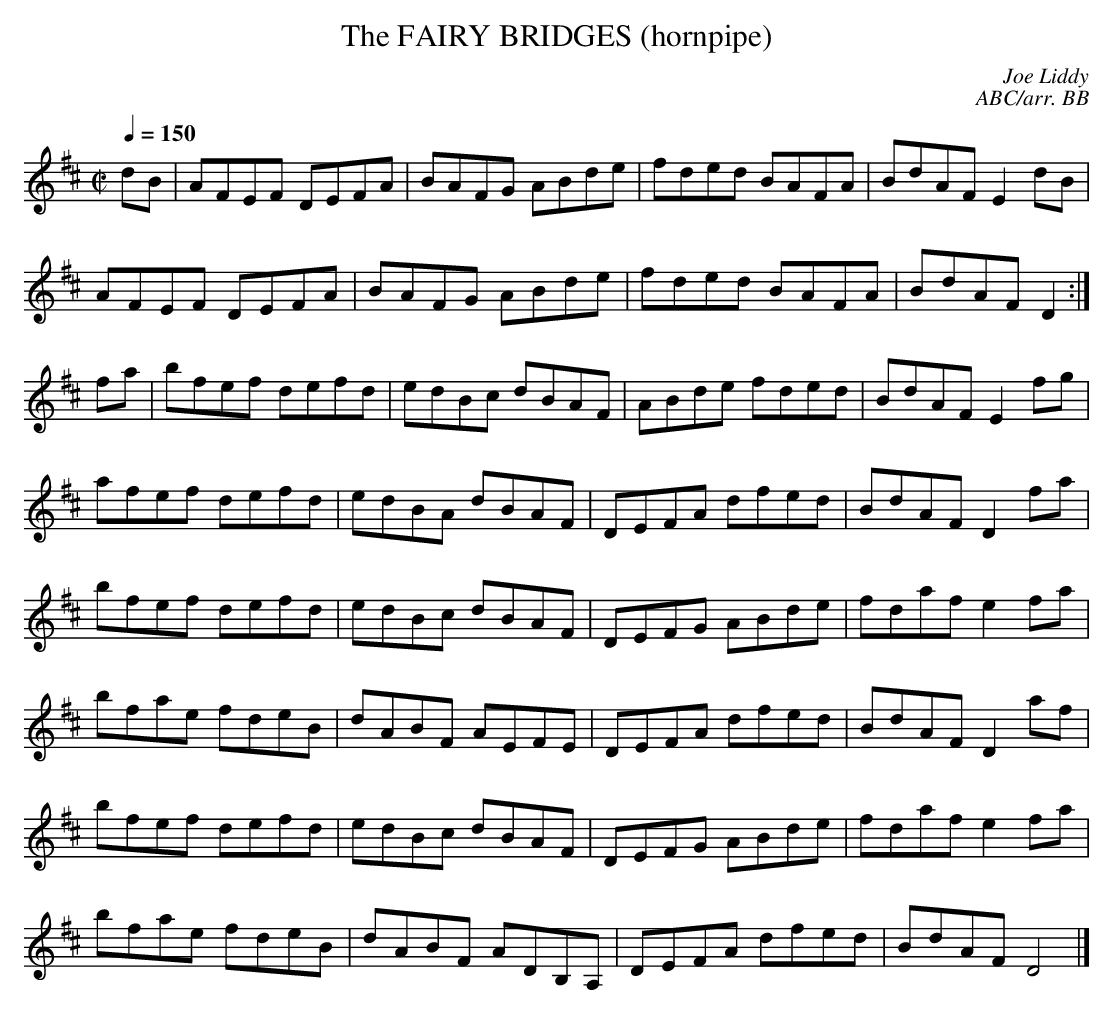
X:1
T:FAIRY BRIDGES (hornpipe), The
C:Joe Liddy
C:ABC/arr. BB
L:1/8
M:C|
Q:1/4=150
K:D
dB|AFEF DEFA|BAFG ABde|fded BAFA|BdAF E2 dB |
AFEF DEFA|BAFG ABde|fded BAFA|BdAF D2 :|
fa|bfef defd|edBc dBAF|ABde fded|BdAF E2 fg|
afef defd|edBA dBAF|DEFA dfed|BdAF D2 fa |
bfef defd|edBc dBAF|DEFG ABde|fdaf e2 fa |
bfae fdeB|dABF AEFE|DEFA dfed |BdAF D2 af |
bfef defd|edBc dBAF|DEFG ABde|fdaf e2 fa|
bfae fdeB|dABF ADB,A,|DEFA dfed |BdAF D4 |]
